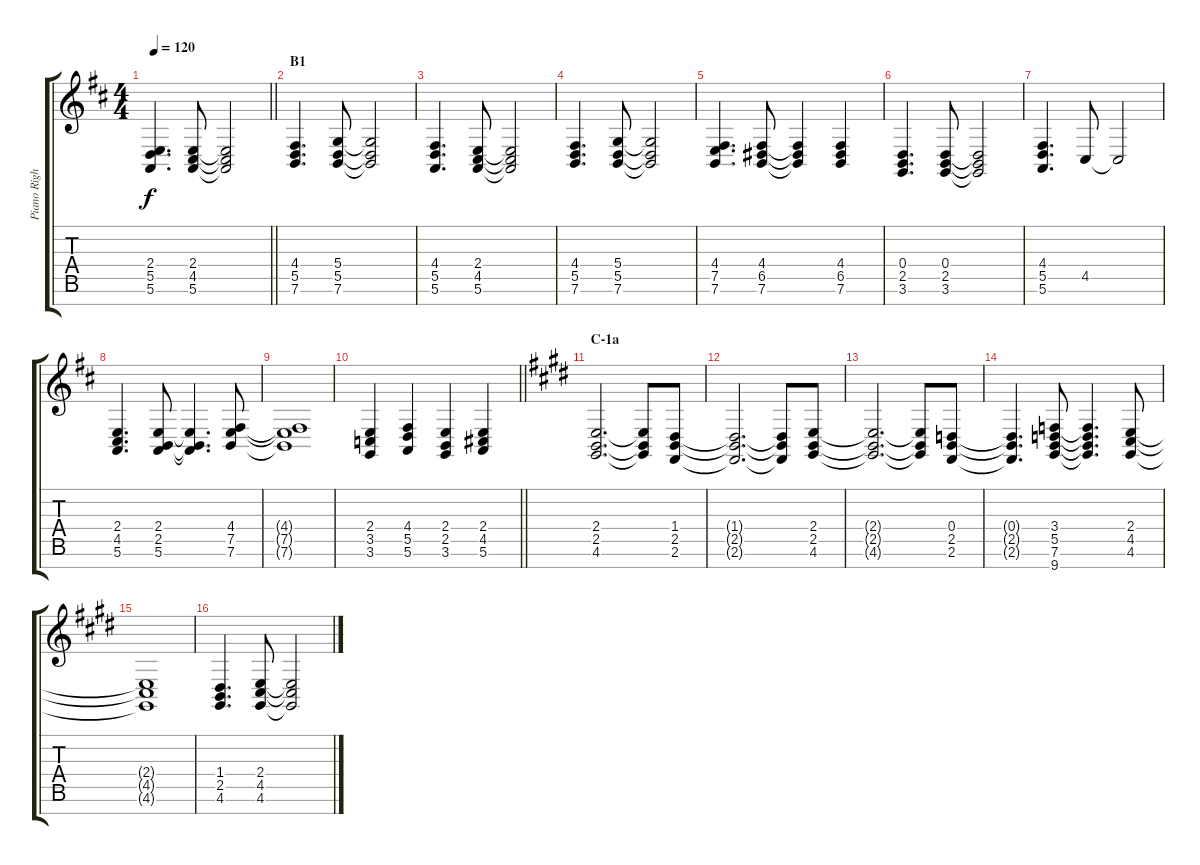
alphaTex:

\track ("Piano Right (Kotobuki Tsumugi)" "Piano Righ") {instrument electricgrandpiano}
\staff {score tabs}
\tuning (E4 B3 G3 D3 A2 E2 B1) {hide}
\ts (4 4)
\tempo 120
\clef g2
\barLineRight lightlight
\ks d
(2.4{t} 5.5{t} 5.6{t}).4{d dy f} (2.4 4.5 5.6).8 (2.4{t} 4.5{t} 5.6{t}).2 |
\section ("" "B1")
(4.4 5.5 7.6).4{d} (5.4 5.5 7.6).8 (5.4{t} 5.5{t} 7.6{t}).2 |
(4.4 5.5 5.6).4{d} (2.4 4.5 5.6).8 (2.4{t} 4.5{t} 5.6{t}).2 |
(4.4 5.5 7.6).4{d} (5.4 5.5 7.6).8 (5.4{t} 5.5{t} 7.6{t}).2 |
(4.4 7.5 7.6).4{d} (4.4 6.5 7.6).8 (4.4{t} 6.5{t} 7.6{t}).4 (4.4 6.5 7.6).4 |
(0.4 2.5 3.6).4{d} (0.4 2.5 3.6).8 (0.4{t} 2.5{t} 3.6{t}).2 |
(4.4 5.5 5.6).4{d} 4.5.8 4.5{t}.2 |
(2.4 4.5 5.6).4{d} (2.4 2.5 5.6).8 (2.4{t} 2.5{t} 5.6{t}).4{d} (4.4 7.5 7.6).8 |
(4.4{t} 7.5{t} 7.6{t}).1 |
\barLineRight lightlight
(2.4 3.5 3.6).4 (4.4 5.5 5.6).4 (2.4 2.5 3.6).4 (2.4 4.5 5.6).4 |
\section ("" "C-1a")
\ks e
(2.4 2.5 4.6).2{d} (2.4{t} 2.5{t} 4.6{t}).8 (1.4 2.5 2.6).8 |
(1.4{t} 2.5{t} 2.6{t}).2{d} (1.4{t} 2.5{t} 2.6{t}).8 (2.4 2.5 4.6).8 |
(2.4{t} 2.5{t} 4.6{t}).2{d} (2.4{t} 2.5{t} 4.6{t}).8 (0.4 2.5 2.6).8 |
(0.4{t} 2.5{t} 2.6{t}).4{d} (3.4 5.5 7.6 9.7).8 (3.4{t} 5.5{t} 7.6{t} 9.7{t}).4{d} (2.4 4.5 4.6).8 |
(2.4{t} 4.5{t} 4.6{t}).1 |
(1.4 2.5 4.6).4{d} (2.4 4.5 4.6).8 (2.4{t} 4.5{t} 4.6{t}).2
